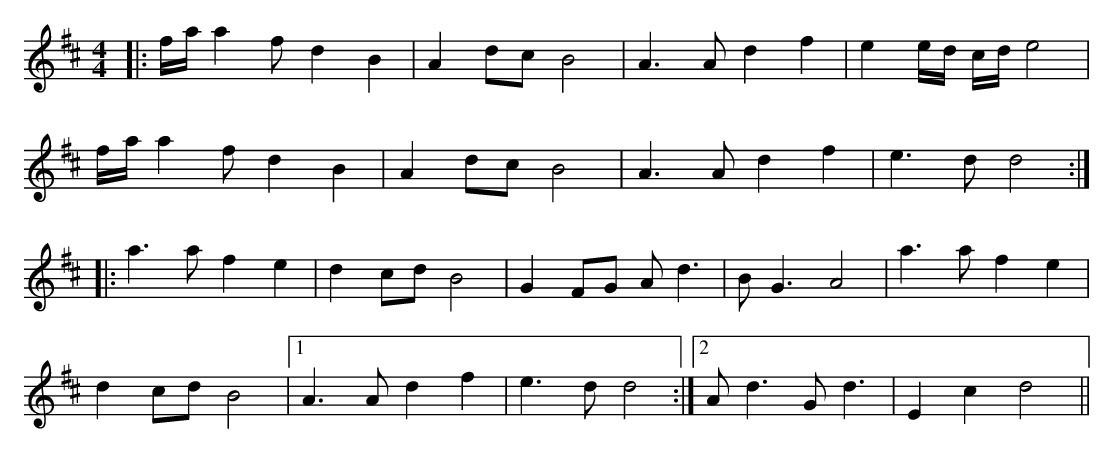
X:1
M:4/4
K:D
|:f/a/a2 f d2 B2|A2 dc B4|A3 A d2 f2|e2e/d/ c/d/ e4|
f/a/a2 f d2 B2|A2 dc B4|A3 A d2 f2|e3 d d4:|
|:a3 a f2 e2|d2 cd B4|G2 FG Ad3|BG3 A4|a3 a f2 e2|
d2 cd B4|1 A3 A d2 f2|e3 d d4:|2 Ad3 Gd3|E2 c2 d4||
